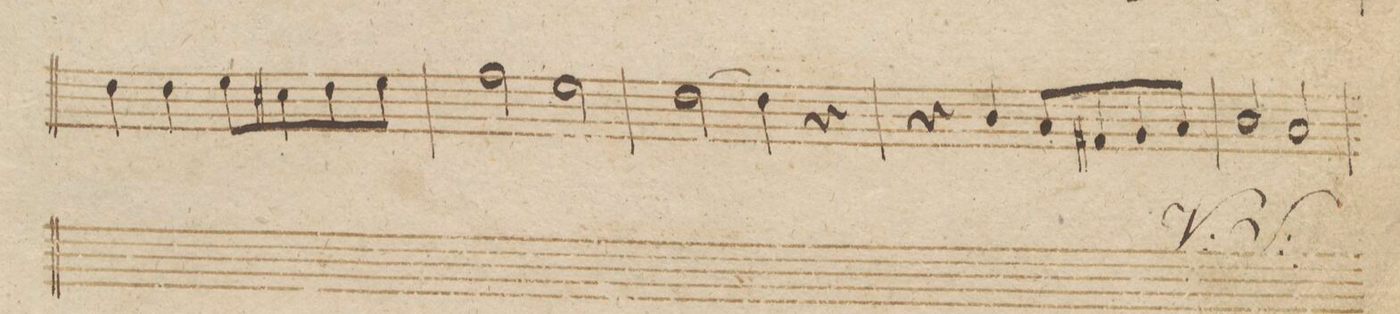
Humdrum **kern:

**kern	**dynam
*I"Violino 2do	*
*clefG2	*
*k[b-]	*
*met(c)	*
*M4/4	*
4dd\	.
4dd\	.
8ee\L	.
8cc#X\	.
8dd\	.
8ee\J	.
=242	=242
2ff\	.
2ee\	.
=243	=243
[2dd\	.
4dd\]	.
4r	.
=244	=244
4r	.
4b-/	.
8a/L	.
8f#X/	.
8g/	.
8a/J	.
=245	=245
2b-/	.
2a/	.
=246	=246
*-	*-
